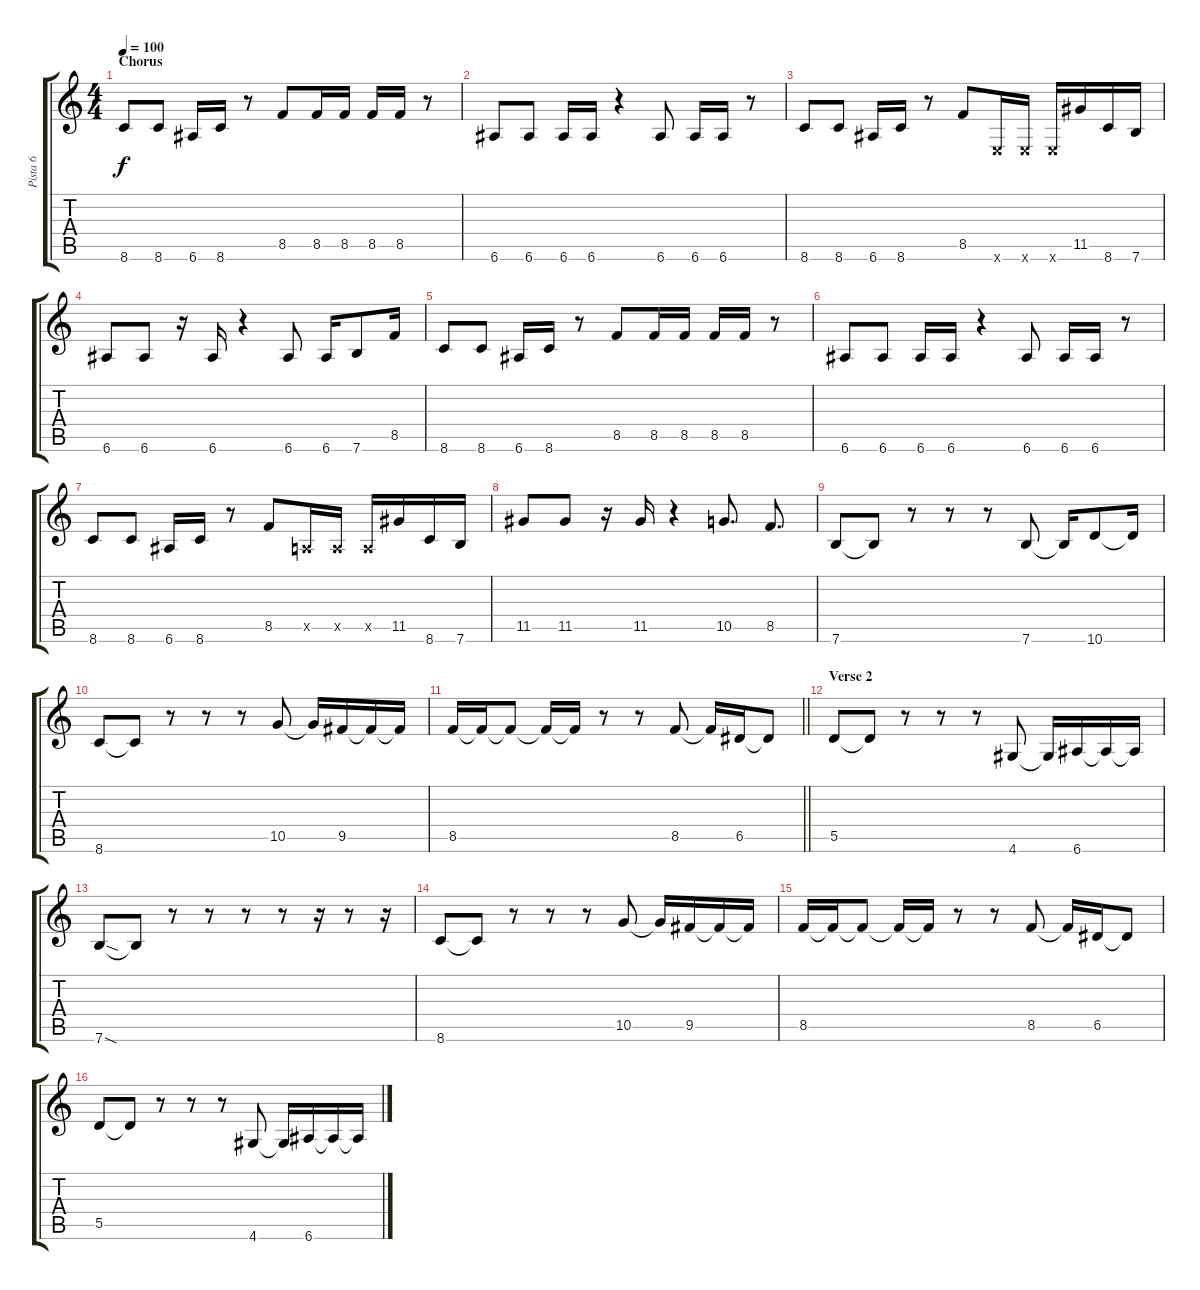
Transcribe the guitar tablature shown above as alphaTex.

\track ("Pista 6" "Pista 6") {instrument distortionguitar}
\staff {score tabs}
\tuning (E4 B3 G3 D3 A2 E2) {hide}
\ts (4 4)
\section ("" "Chorus")
\tempo 100
\clef g2
\ks c
8.6.8{dy f} 8.6.8 6.6.16 8.6.16 r.8 8.5.8 8.5.16 8.5.16 8.5.16 8.5.16 r.8 |
6.6.8 6.6.8 6.6.16 6.6.16 r.4 6.6.8 6.6.16 6.6.16 r.8 |
8.6.8 8.6.8 6.6.16 8.6.16 r.8 8.5.8 0.6{x}.16 0.6{x}.16 0.6{x}.16 11.5.16 8.6.16 7.6.16 |
6.6.8 6.6.8 r.16 6.6.16 r.4 6.6.8 6.6.16 7.6.8 8.5.16 |
8.6.8{instrument overdrivenguitar} 8.6.8 6.6.16 8.6.16 r.8 8.5.8 8.5.16 8.5.16 8.5.16 8.5.16 r.8 |
6.6.8 6.6.8 6.6.16 6.6.16 r.4 6.6.8 6.6.16 6.6.16 r.8 |
8.6.8 8.6.8 6.6.16 8.6.16 r.8 8.5.8 0.5{x}.16 0.5{x}.16 0.5{x}.16 11.5.16 8.6.16 7.6.16 |
11.5.8 11.5.8 r.16 11.5.16 r.4 10.5.8{d} 8.5.8{d} |
7.6.8 7.6{t}.8 r.8 r.8 r.8 7.6.8 7.6{t}.16 10.6.8 10.6{t}.16 |
8.6.8 8.6{t}.8 r.8 r.8 r.8 10.5.8 10.5{t}.16 9.5.16 9.5{t}.16 9.5{t}.16 |
\barLineRight lightlight
8.5.16 8.5{t}.16 8.5{t}.8 8.5{t}.16 8.5{t}.16 r.8 r.8 8.5.8 8.5{t}.16 6.5.16 6.5{t}.8 |
\section ("" "Verse 2")
5.5.8 5.5{t}.8 r.8 r.8 r.8 4.6.8 4.6{t}.16 6.6.16 6.6{t}.16 6.6{t}.16 |
7.6{sod}.8 7.6{t}.8 r.8 r.8 r.8 r.8 r.16 r.8 r.16 |
8.6.8 8.6{t}.8 r.8 r.8 r.8 10.5.8 10.5{t}.16 9.5.16 9.5{t}.16 9.5{t}.16 |
8.5.16 8.5{t}.16 8.5{t}.8 8.5{t}.16 8.5{t}.16 r.8 r.8 8.5.8 8.5{t}.16 6.5.16 6.5{t}.8 |
5.5.8 5.5{t}.8 r.8 r.8 r.8 4.6.8 4.6{t}.16 6.6.16 6.6{t}.16 6.6{t}.16
